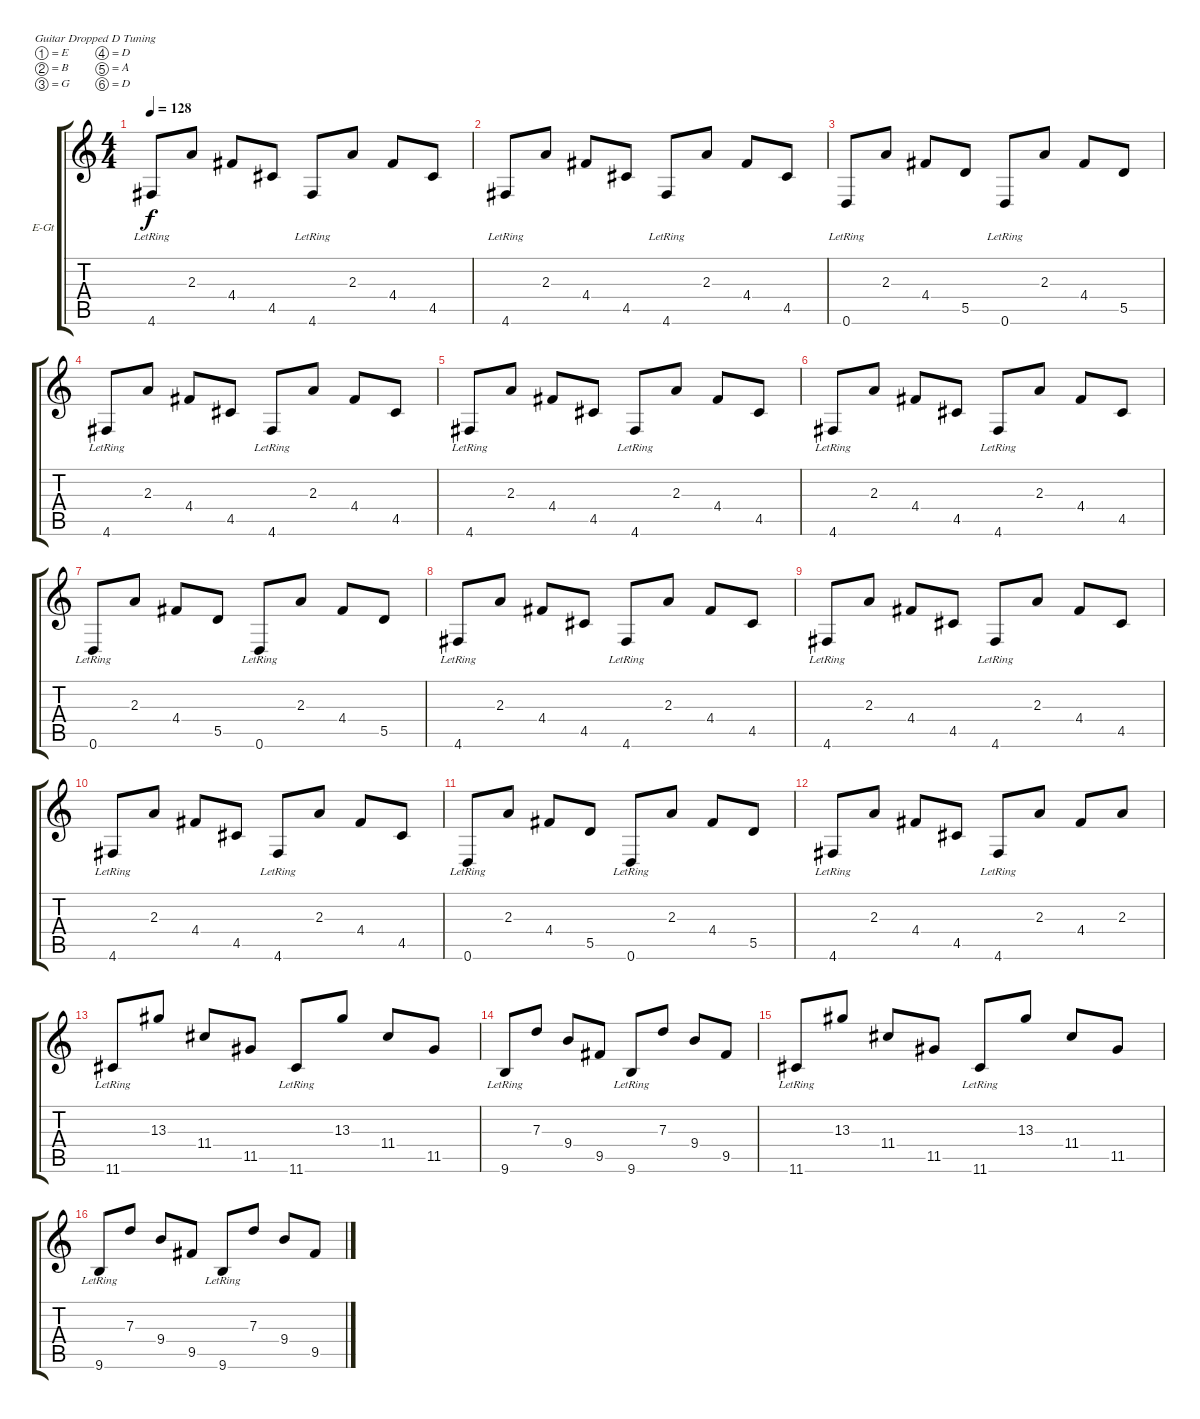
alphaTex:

\bracketExtendMode groupsimilarinstruments
\firstSystemTrackNameOrientation horizontal
\otherSystemsTrackNameOrientation horizontal
\track ("Clean-guitar (Richard)" "E-Gt") {instrument electricguitarclean}
\staff {score tabs}
\tuning (E4 B3 G3 D3 A2 D2)
\ts (4 4)
\tempo 128
\clef g2
\ks c
4.6{lr}.8{dy f} 2.3.8 4.4.8 4.5.8 4.6{lr}.8 2.3.8 4.4.8 4.5.8 |
4.6{lr}.8 2.3.8 4.4.8 4.5.8 4.6{lr}.8 2.3.8 4.4.8 4.5.8 |
0.6{lr}.8 2.3.8 4.4.8 5.5.8 0.6{lr}.8 2.3.8 4.4.8 5.5.8 |
4.6{lr}.8 2.3.8 4.4.8 4.5.8 4.6{lr}.8 2.3.8 4.4.8 4.5.8 |
4.6{lr}.8 2.3.8 4.4.8 4.5.8 4.6{lr}.8 2.3.8 4.4.8 4.5.8 |
4.6{lr}.8 2.3.8 4.4.8 4.5.8 4.6{lr}.8 2.3.8 4.4.8 4.5.8 |
0.6{lr}.8 2.3.8 4.4.8 5.5.8 0.6{lr}.8 2.3.8 4.4.8 5.5.8 |
4.6{lr}.8 2.3.8 4.4.8 4.5.8 4.6{lr}.8 2.3.8 4.4.8 4.5.8 |
4.6{lr}.8 2.3.8 4.4.8 4.5.8 4.6{lr}.8 2.3.8 4.4.8 4.5.8 |
4.6{lr}.8 2.3.8 4.4.8 4.5.8 4.6{lr}.8 2.3.8 4.4.8 4.5.8 |
0.6{lr}.8 2.3.8 4.4.8 5.5.8 0.6{lr}.8 2.3.8 4.4.8 5.5.8 |
4.6{lr}.8 2.3.8 4.4.8 4.5.8 4.6{lr}.8 2.3.8 4.4.8 2.3.8 |
11.6{lr}.8 13.3.8 11.4.8 11.5.8 11.6{lr}.8 13.3.8 11.4.8 11.5.8 |
9.6{lr}.8 7.3.8 9.4.8 9.5.8 9.6{lr}.8 7.3.8 9.4.8 9.5.8 |
11.6{lr}.8 13.3.8 11.4.8 11.5.8 11.6{lr}.8 13.3.8 11.4.8 11.5.8 |
9.6{lr}.8 7.3.8 9.4.8 9.5.8 9.6{lr}.8 7.3.8 9.4.8 9.5.8
